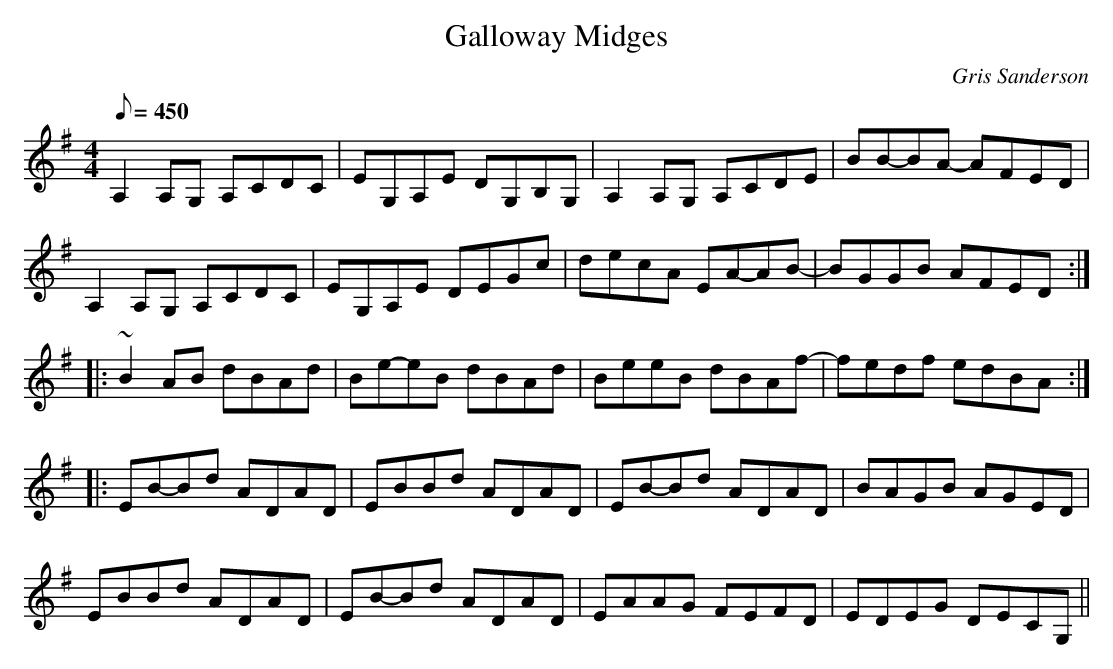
X:1
T:Galloway Midges
M:4/4
L:1/8
C:Gris Sanderson
Q:450
K:Ador
A,2A,G, A,CDC|EG,A,E DG,B,G,|A,2A,G, A,CDE|BB-BA- AFED|
A,2A,G, A,CDC|EG,A,E DEGc|decA EA-AB-|BGGB AFED:|
|:~B2AB dBAd|Be-eB dBAd|BeeB dBAf-|fedf edBA:|
|:EB-Bd ADAD|EBBd ADAD|EB-Bd ADAD|BAGB AGED|
EBBd ADAD|EB-Bd ADAD|EAAG FEFD|EDEG DECG,||
